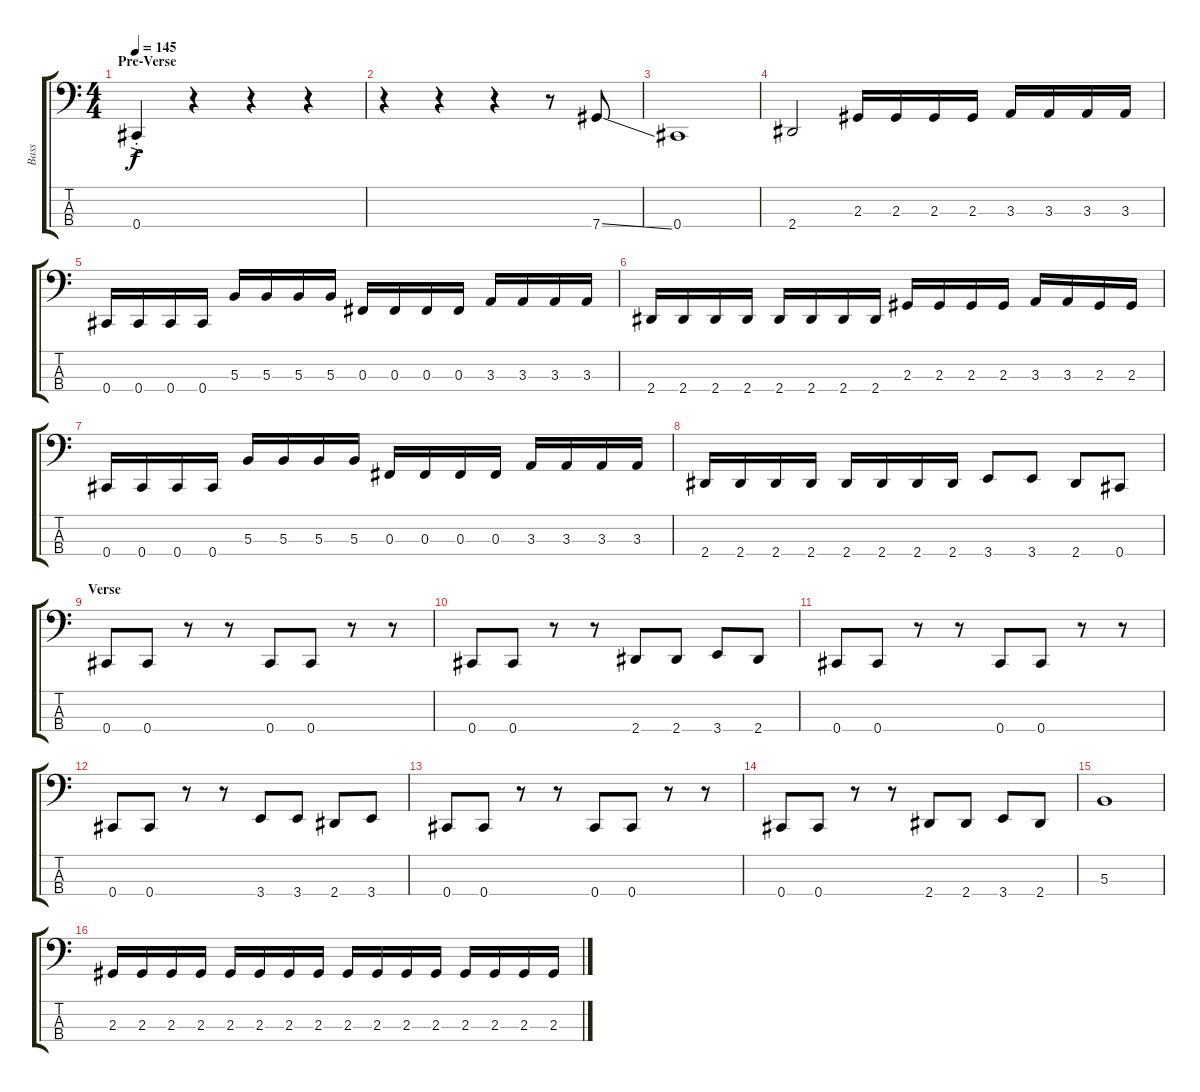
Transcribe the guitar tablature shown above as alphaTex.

\track ("Bass" "Bass") {instrument electricbasspick}
\staff {score tabs}
\tuning (E2 B1 Gb1 Db1) {hide}
\ts (4 4)
\section ("" "Pre-Verse")
\tempo 145
\clef f4
\ks c
0.4{ac st}.4{dy f} r.4 r.4 r.4 |
r.4 r.4 r.4 r.8 7.4{ss}.8 |
0.4.1 |
2.4.2 2.3.16 2.3.16 2.3.16 2.3.16 3.3.16 3.3.16 3.3.16 3.3.16 |
0.4.16 0.4.16 0.4.16 0.4.16 5.3.16 5.3.16 5.3.16 5.3.16 0.3.16 0.3.16 0.3.16 0.3.16 3.3.16 3.3.16 3.3.16 3.3.16 |
2.4.16 2.4.16 2.4.16 2.4.16 2.4.16 2.4.16 2.4.16 2.4.16 2.3.16 2.3.16 2.3.16 2.3.16 3.3.16 3.3.16 2.3.16 2.3.16 |
0.4.16 0.4.16 0.4.16 0.4.16 5.3.16 5.3.16 5.3.16 5.3.16 0.3.16 0.3.16 0.3.16 0.3.16 3.3.16 3.3.16 3.3.16 3.3.16 |
2.4.16 2.4.16 2.4.16 2.4.16 2.4.16 2.4.16 2.4.16 2.4.16 3.4.8 3.4.8 2.4.8 0.4.8 |
\section ("" "Verse")
0.4.8 0.4.8 r.8 r.8 0.4.8 0.4.8 r.8 r.8 |
0.4.8 0.4.8 r.8 r.8 2.4.8 2.4.8 3.4.8 2.4.8 |
0.4.8 0.4.8 r.8 r.8 0.4.8 0.4.8 r.8 r.8 |
0.4.8 0.4.8 r.8 r.8 3.4.8 3.4.8 2.4.8 3.4.8 |
0.4.8 0.4.8 r.8 r.8 0.4.8 0.4.8 r.8 r.8 |
0.4.8 0.4.8 r.8 r.8 2.4.8 2.4.8 3.4.8 2.4.8 |
5.3.1 |
2.3.16 2.3.16 2.3.16 2.3.16 2.3.16 2.3.16 2.3.16 2.3.16 2.3.16 2.3.16 2.3.16 2.3.16 2.3.16 2.3.16 2.3.16 2.3.16
